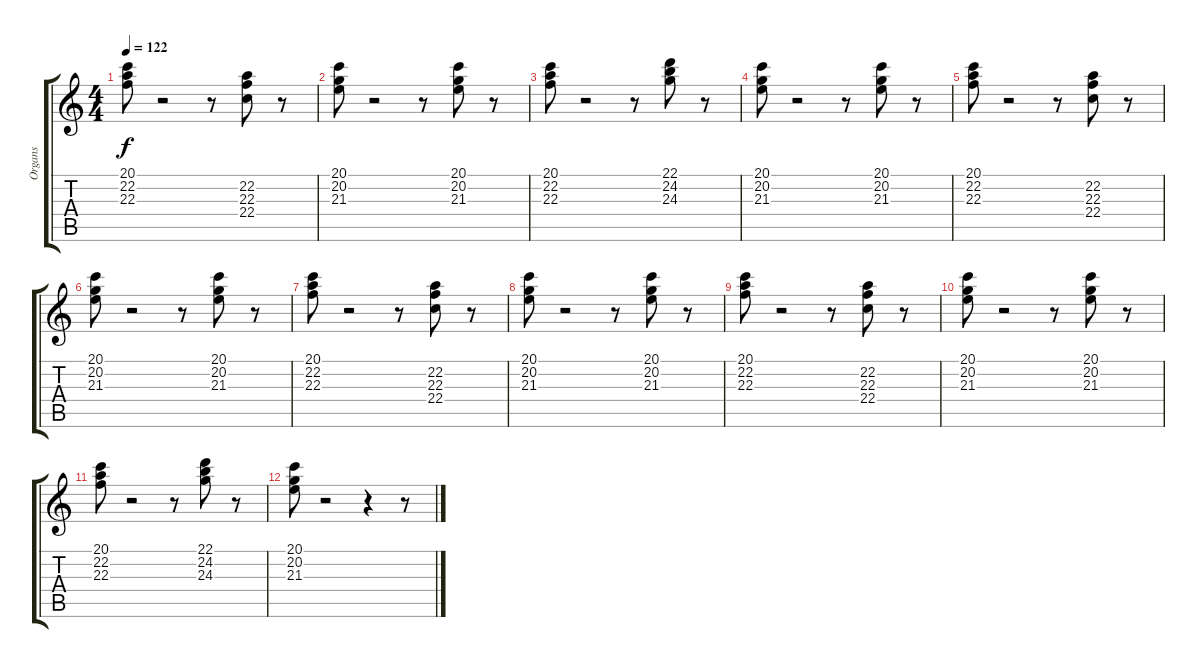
\track ("Organs" "Organs") {instrument drawbarorgan}
\staff {score tabs}
\tuning (E4 B3 G3 D3 A2 E2) {hide}
\ts (4 4)
\tempo 122
\clef g2
\ks c
(20.1 22.2 22.3).8{dy f} r.2 r.8 (22.2 22.3 22.4).8 r.8 |
(20.1 20.2 21.3).8 r.2 r.8 (20.1 20.2 21.3).8 r.8 |
(20.1 22.2 22.3).8 r.2 r.8 (22.1 24.2 24.3).8 r.8 |
(20.1 20.2 21.3).8 r.2 r.8 (20.1 20.2 21.3).8 r.8 |
(20.1 22.2 22.3).8 r.2 r.8 (22.2 22.3 22.4).8 r.8 |
(20.1 20.2 21.3).8 r.2 r.8 (20.1 20.2 21.3).8 r.8 |
(20.1 22.2 22.3).8 r.2 r.8 (22.2 22.3 22.4).8 r.8 |
(20.1 20.2 21.3).8 r.2 r.8 (20.1 20.2 21.3).8 r.8 |
(20.1 22.2 22.3).8 r.2 r.8 (22.2 22.3 22.4).8 r.8 |
(20.1 20.2 21.3).8 r.2 r.8 (20.1 20.2 21.3).8 r.8 |
(20.1 22.2 22.3).8 r.2 r.8 (22.1 24.2 24.3).8 r.8 |
(20.1 20.2 21.3).8 r.2 r.4 r.8
